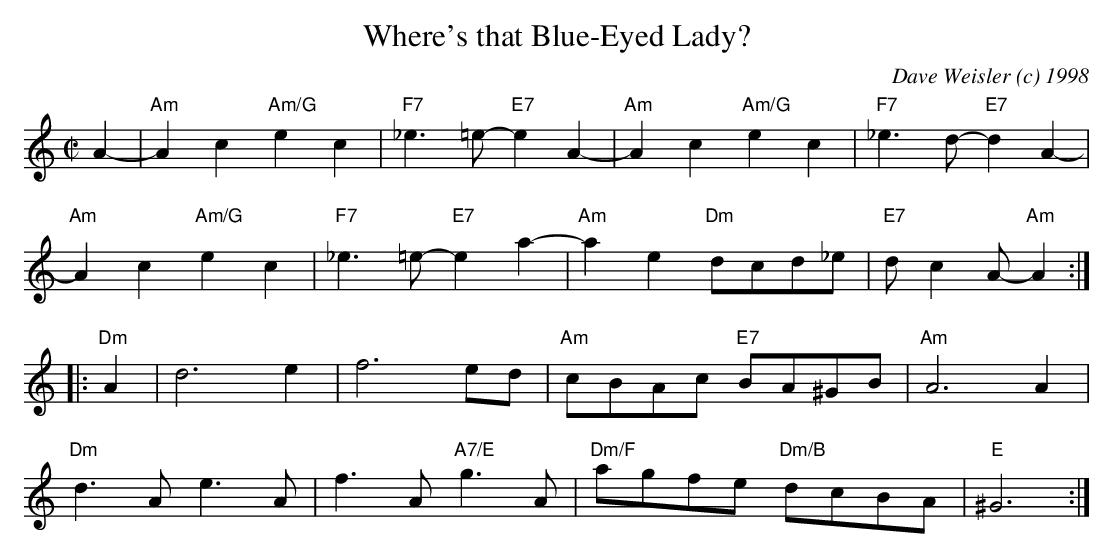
X:1
T:Where's that Blue-Eyed Lady?
C:Dave Weisler (c) 1998
M:C|
L:1/8
K:Am
A2-|"Am"A2 c2 "Am/G" e2 c2|"F7"_e3 =e-"E7"e2A2-|"Am"A2c2 "Am/G"e2c2|"F7"_e3d-"E7"d2A2-|
"Am"A2 c2 "Am/G"e2c2|"F7"_e3 =e-"E7"e2 a2-|"Am"a2 e2"Dm"dcd_e|"E7"dc2A-"Am"A2:|
|:"Dm"A2|d6 e2|f6 ed|"Am"cB""Ac "E7" BA^GB|"Am"A6A2|
"Dm"d3Ae3A|f3A "A7/E"g3A|"Dm/F"agfe "Dm/B" dcBA|"E"^G6:|
